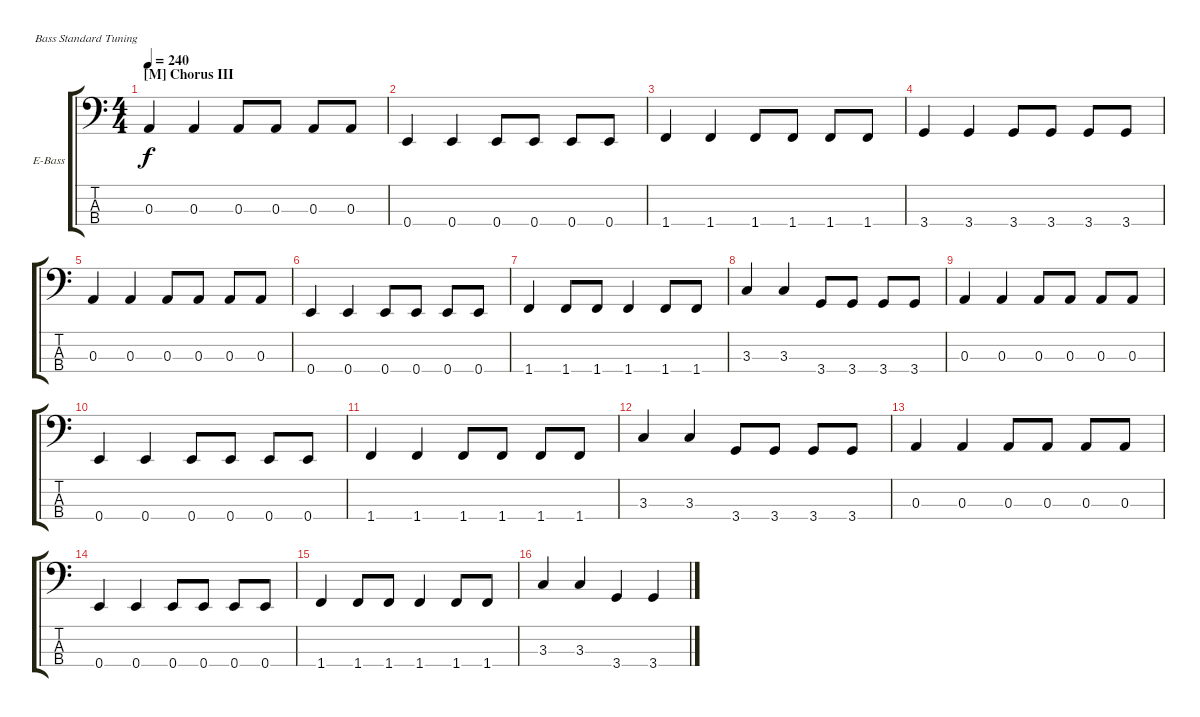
\defaultSystemsLayout 4
\bracketExtendMode groupsimilarinstruments
\firstSystemTrackNameOrientation horizontal
\otherSystemsTrackNameOrientation horizontal
\track ("Electric Bass" "E-Bass") {instrument electricbassfinger}
\staff {score tabs}
\tuning (G2 D2 A1 E1)
\ts (4 4)
\section ("M" "Chorus III")
\tempo 240
\clef f4
\ks c
0.3.4{dy f} 0.3.4 0.3.8 0.3.8 0.3.8 0.3.8 |
0.4.4 0.4.4 0.4.8 0.4.8 0.4.8 0.4.8 |
1.4.4 1.4.4 1.4.8 1.4.8 1.4.8 1.4.8 |
3.4.4 3.4.4 3.4.8 3.4.8 3.4.8 3.4.8 |
0.3.4 0.3.4 0.3.8 0.3.8 0.3.8 0.3.8 |
0.4.4 0.4.4 0.4.8 0.4.8 0.4.8 0.4.8 |
1.4.4 1.4.8 1.4.8 1.4.4 1.4.8 1.4.8 |
3.3.4 3.3.4 3.4.8 3.4.8 3.4.8 3.4.8 |
0.3.4 0.3.4 0.3.8 0.3.8 0.3.8 0.3.8 |
0.4.4 0.4.4 0.4.8 0.4.8 0.4.8 0.4.8 |
1.4.4 1.4.4 1.4.8 1.4.8 1.4.8 1.4.8 |
3.3.4 3.3.4 3.4.8 3.4.8 3.4.8 3.4.8 |
0.3.4 0.3.4 0.3.8 0.3.8 0.3.8 0.3.8 |
0.4.4 0.4.4 0.4.8 0.4.8 0.4.8 0.4.8 |
1.4.4 1.4.8 1.4.8 1.4.4 1.4.8 1.4.8 |
3.3.4 3.3.4 3.4.4 3.4.4
